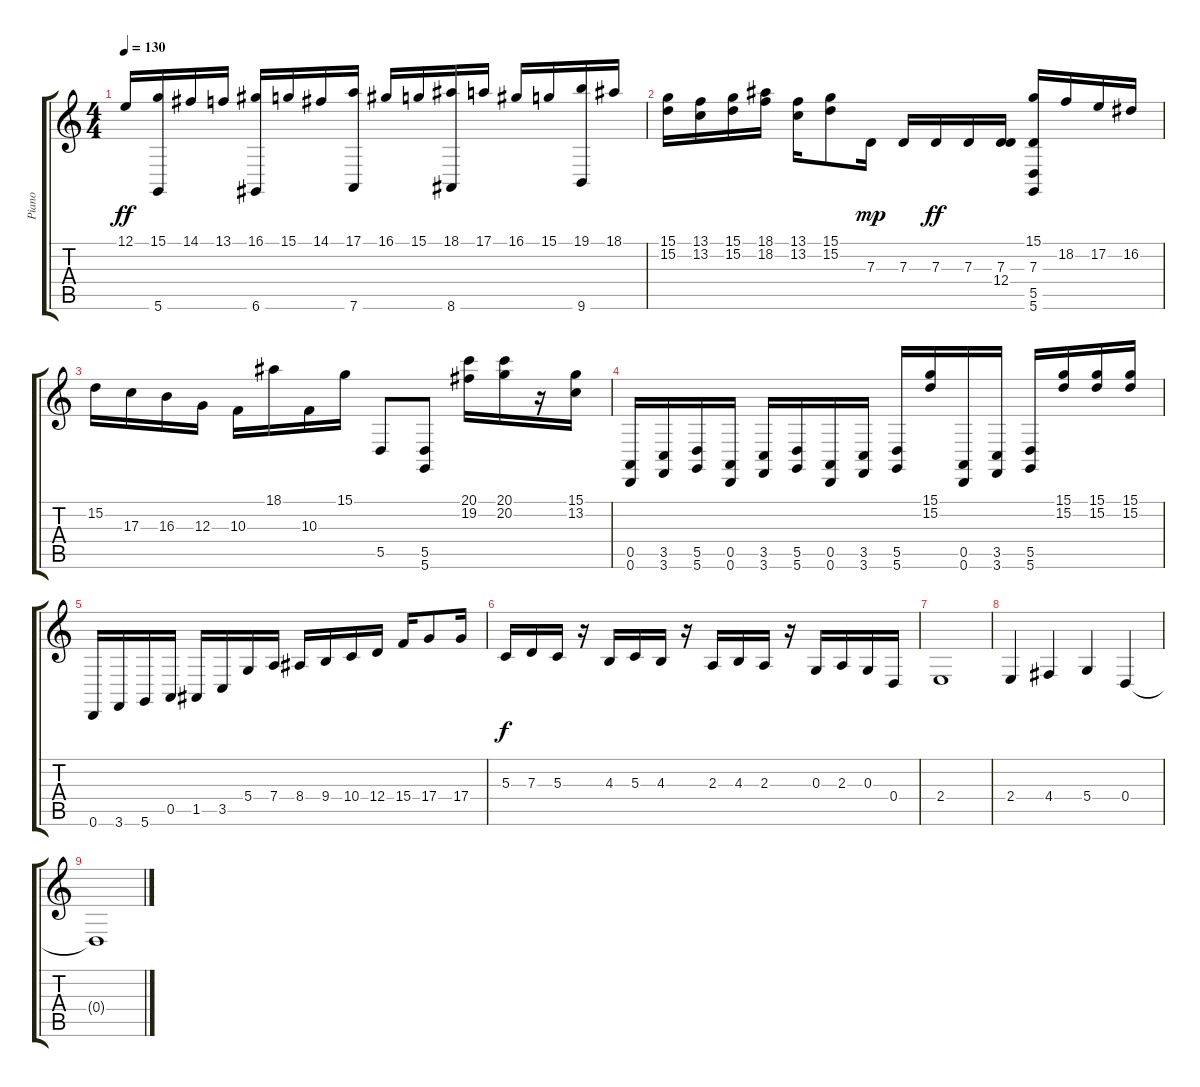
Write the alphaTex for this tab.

\track ("Piano" "Piano") {instrument acousticgrandpiano}
\staff {score tabs}
\tuning (E4 B3 G3 D3 A2 D2) {hide}
\ts (4 4)
\tempo 130
\clef g2
\ks c
12.1.16{dy ff} (15.1 5.6).16 14.1.16 13.1.16 (16.1 6.6).16 15.1.16 14.1.16 (17.1 7.6).16 16.1.16 15.1.16 (18.1 8.6).16 17.1.16 16.1.16 15.1.16 (19.1 9.6).16 18.1.16 |
(15.1 15.2).16 (13.1 13.2).16 (15.1 15.2).16 (18.1 18.2).16 (13.1 13.2).16 (15.1 15.2).8 7.3.16{dy mp} 7.3.16 7.3.16{dy ff} 7.3.16 (7.3 12.4).16 (15.1 7.3 5.5 5.6).16 18.2.16 17.2.16 16.2.16 |
15.2.16 17.3.16 16.3.16 12.3.16 10.3.16 18.1.16 10.3.16 15.1.16 5.5.8 (5.5 5.6).8 (20.1 19.2).16 (20.1 20.2).16 r.16 (15.1 13.2).16 |
(0.5 0.6).16 (3.5 3.6).16 (5.5 5.6).16 (0.5 0.6).16 (3.5 3.6).16 (5.5 5.6).16 (0.5 0.6).16 (3.5 3.6).16 (5.5 5.6).16 (15.1 15.2).16 (0.5 0.6).16 (3.5 3.6).16 (5.5 5.6).16 (15.1 15.2).16 (15.1 15.2).16 (15.1 15.2).16 |
0.6.16 3.6.16 5.6.16 0.5.16 1.5.16 3.5.16 5.4.16 7.4.16 8.4.16 9.4.16 10.4.16 12.4.16 15.4.16 17.4.8 17.4.16 |
5.3.16{dy f} 7.3.16 5.3.16 r.16 4.3.16 5.3.16 4.3.16 r.16 2.3.16 4.3.16 2.3.16 r.16 0.3.16 2.3.16 0.3.16 0.4.16 |
2.4.1 |
2.4.4 4.4.4 5.4.4 0.4.4 |
0.4{t}.1
